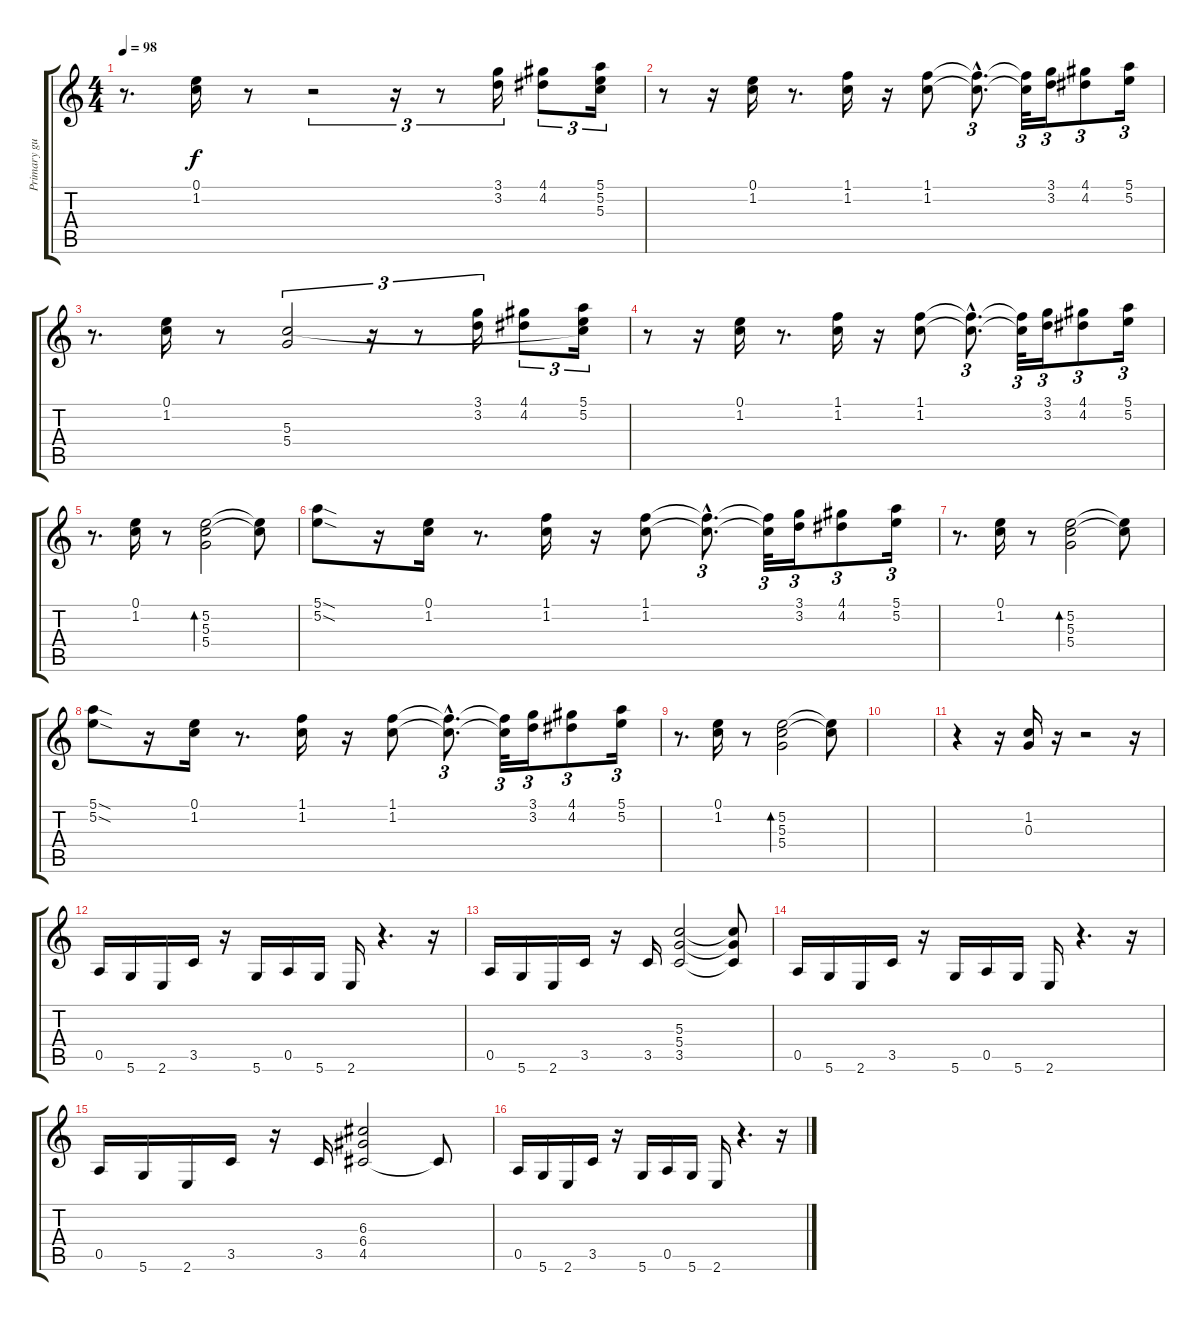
\track ("Primary guitar" "Primary gu") {instrument electricguitarjazz}
\staff {score tabs}
\tuning (E4 B3 G3 D3 A2 D2) {hide}
\ts (4 4)
\tempo 98
\clef g2
\ks c
r.8{d dy f} (0.1 1.2).16 r.8 r.2{tu (3 2)} r.16{tu (3 2)} r.8{tu (3 2)} (3.1 3.2).16{tu (3 2)} (4.1 4.2).8{tu (3 2)} (5.1 5.2 5.3{t}).16{tu (3 2)} |
r.8 r.16 (0.1 1.2).16 r.8{d} (1.1 1.2).16 r.16 (1.1 1.2).8 (1.1{hac t} 1.2{hac t}).8{d tu (3 2)} (1.1{t} 1.2{t}).32{tu (3 2)} (3.1 3.2).16{tu (3 2)} (4.1 4.2).8{tu (3 2)} (5.1 5.2).16{tu (3 2)} |
r.8{d} (0.1 1.2).16 r.8 (5.3 5.4).2{tu (3 2)} r.16{tu (3 2)} r.8{tu (3 2)} (3.1 3.2).16{tu (3 2)} (4.1 4.2).8{tu (3 2)} (5.1 5.2 5.3{t}).16{tu (3 2)} |
r.8 r.16 (0.1 1.2).16 r.8{d} (1.1 1.2).16 r.16 (1.1 1.2).8 (1.1{hac t} 1.2{hac t}).8{d tu (3 2)} (1.1{t} 1.2{t}).32{tu (3 2)} (3.1 3.2).16{tu (3 2)} (4.1 4.2).8{tu (3 2)} (5.1 5.2).16{tu (3 2)} |
r.8{d} (0.1 1.2).16 r.8 (5.2 5.3 5.4).2{bd 120} (5.2{t} 5.3{t}).8 |
(5.1{sod} 5.2{sod}).8 r.16 (0.1 1.2).16 r.8{d} (1.1 1.2).16 r.16 (1.1 1.2).8 (1.1{hac t} 1.2{hac t}).8{d tu (3 2)} (1.1{t} 1.2{t}).32{tu (3 2)} (3.1 3.2).16{tu (3 2)} (4.1 4.2).8{tu (3 2)} (5.1 5.2).16{tu (3 2)} |
r.8{d} (0.1 1.2).16 r.8 (5.2 5.3 5.4).2{bd 120} (5.2{t} 5.3{t}).8 |
(5.1{sod} 5.2{sod}).8 r.16 (0.1 1.2).16 r.8{d} (1.1 1.2).16 r.16 (1.1 1.2).8 (1.1{hac t} 1.2{hac t}).8{d tu (3 2)} (1.1{t} 1.2{t}).32{tu (3 2)} (3.1 3.2).16{tu (3 2)} (4.1 4.2).8{tu (3 2)} (5.1 5.2).16{tu (3 2)} |
r.8{d} (0.1 1.2).16 r.8 (5.2 5.3 5.4).2{bd 120} (5.2{t} 5.3{t}).8 |
|
r.4 r.16 (1.2 0.3).16 r.16 r.2 r.16 |
0.5.16{instrument distortionguitar} 5.6.16 2.6.16 3.5.16 r.16 5.6.16 0.5.16 5.6.16 2.6.16 r.4{d} r.16 |
0.5.16 5.6.16 2.6.16 3.5.16 r.16 3.5.16 (5.3 5.4 3.5).2 (5.3{t} 5.4{t} 3.5{t}).8 |
0.5.16 5.6.16 2.6.16 3.5.16 r.16 5.6.16 0.5.16 5.6.16 2.6.16 r.4{d} r.16 |
0.5.16 5.6.16 2.6.16 3.5.16 r.16 3.5.16 (6.3 6.4 4.5).2 4.5{t}.8 |
0.5.16{instrument distortionguitar} 5.6.16 2.6.16 3.5.16 r.16 5.6.16 0.5.16 5.6.16 2.6.16 r.4{d} r.16
